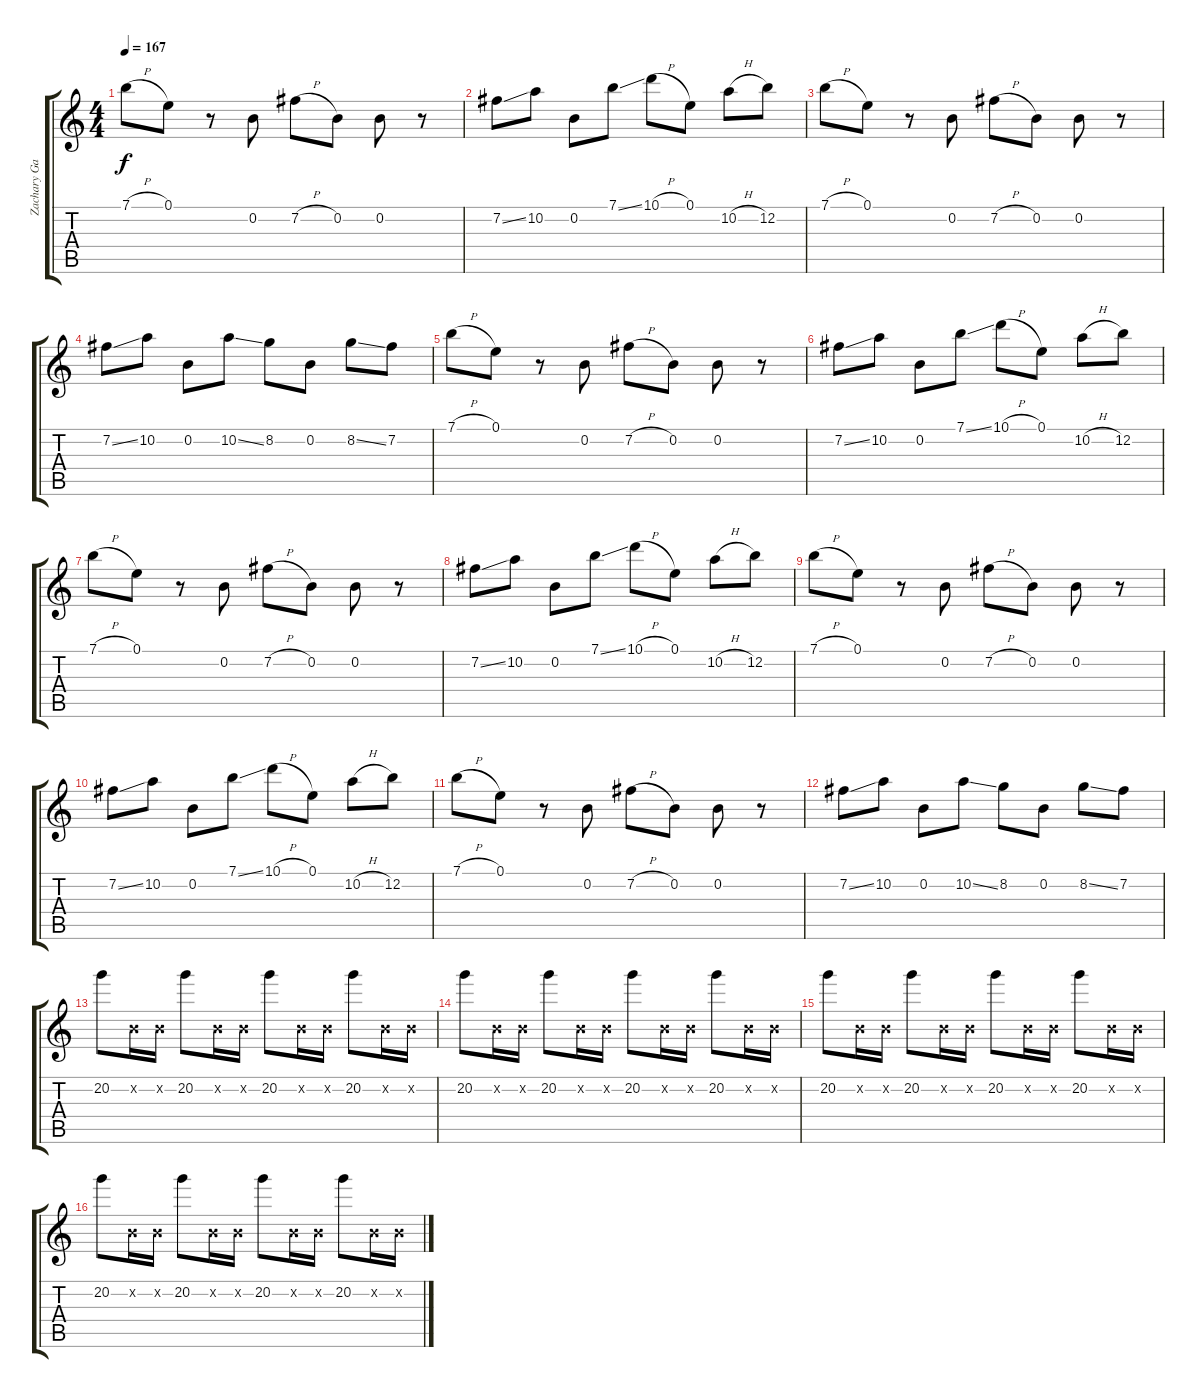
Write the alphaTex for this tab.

\track ("Zachary Garren" "Zachary Ga") {instrument distortionguitar}
\staff {score tabs}
\tuning (E4 B3 G3 D3 A2 D2) {hide}
\ts (4 4)
\tempo 167
\clef g2
\ks c
7.1{h}.8{dy f} 0.1.8 r.8 0.2.8 7.2{h}.8 0.2.8 0.2.8 r.8 |
7.2{ss}.8 10.2.8 0.2.8 7.1{ss}.8 10.1{h}.8 0.1.8 10.2{h}.8 12.2.8 |
7.1{h}.8 0.1.8 r.8 0.2.8 7.2{h}.8 0.2.8 0.2.8 r.8 |
7.2{ss}.8 10.2.8 0.2.8 10.2{ss}.8 8.2.8 0.2.8 8.2{ss}.8 7.2.8 |
7.1{h}.8 0.1.8 r.8 0.2.8 7.2{h}.8 0.2.8 0.2.8 r.8 |
7.2{ss}.8 10.2.8 0.2.8 7.1{ss}.8 10.1{h}.8 0.1.8 10.2{h}.8 12.2.8 |
7.1{h}.8 0.1.8 r.8 0.2.8 7.2{h}.8 0.2.8 0.2.8 r.8 |
7.2{ss}.8 10.2.8 0.2.8 7.1{ss}.8 10.1{h}.8 0.1.8 10.2{h}.8 12.2.8 |
7.1{h}.8 0.1.8 r.8 0.2.8 7.2{h}.8 0.2.8 0.2.8 r.8 |
7.2{ss}.8 10.2.8 0.2.8 7.1{ss}.8 10.1{h}.8 0.1.8 10.2{h}.8 12.2.8 |
7.1{h}.8 0.1.8 r.8 0.2.8 7.2{h}.8 0.2.8 0.2.8 r.8 |
7.2{ss}.8 10.2.8 0.2.8 10.2{ss}.8 8.2.8 0.2.8 8.2{ss}.8 7.2.8 |
20.2.8 0.2{x}.16 0.2{x}.16 20.2.8 0.2{x}.16 0.2{x}.16 20.2.8 0.2{x}.16 0.2{x}.16 20.2.8 0.2{x}.16 0.2{x}.16 |
20.2.8 0.2{x}.16 0.2{x}.16 20.2.8 0.2{x}.16 0.2{x}.16 20.2.8 0.2{x}.16 0.2{x}.16 20.2.8 0.2{x}.16 0.2{x}.16 |
20.2.8 0.2{x}.16 0.2{x}.16 20.2.8 0.2{x}.16 0.2{x}.16 20.2.8 0.2{x}.16 0.2{x}.16 20.2.8 0.2{x}.16 0.2{x}.16 |
20.2.8 0.2{x}.16 0.2{x}.16 20.2.8 0.2{x}.16 0.2{x}.16 20.2.8 0.2{x}.16 0.2{x}.16 20.2.8 0.2{x}.16 0.2{x}.16
